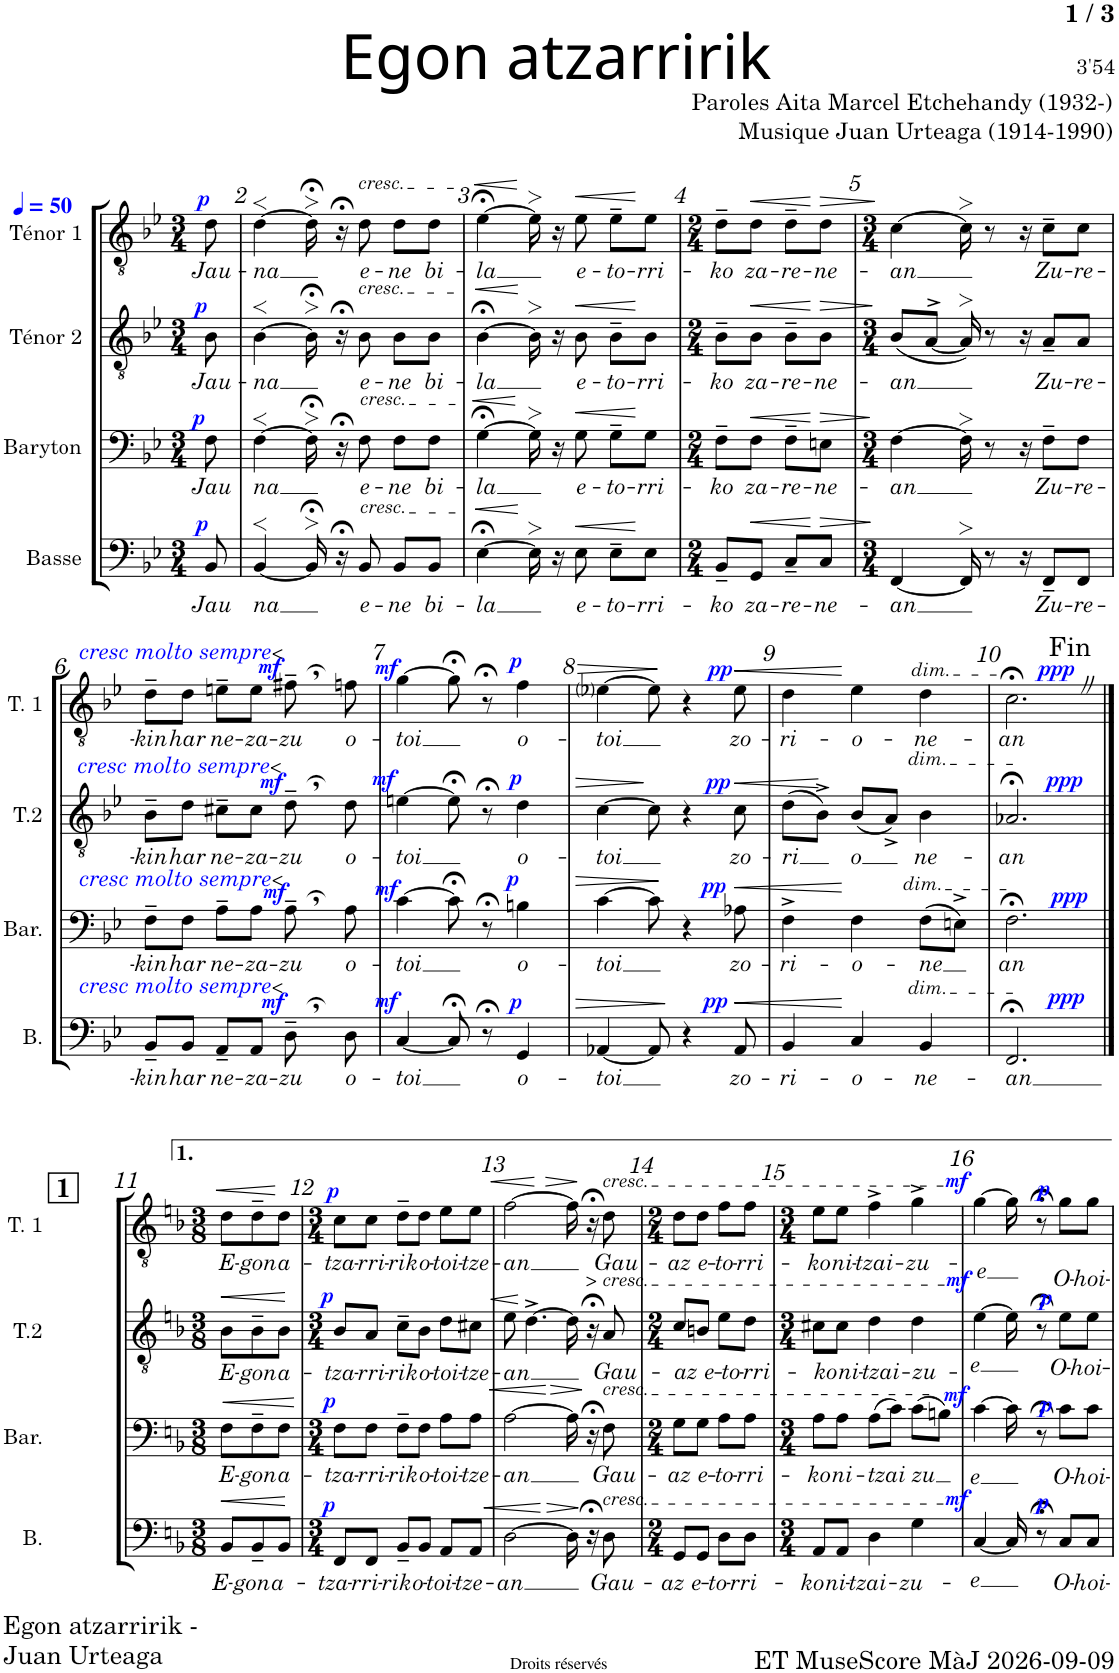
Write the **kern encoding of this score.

**kern	**text	**dynam	**kern	**text	**dynam	**kern	**text	**dynam	**kern	**text	**dynam
*part4	*part4	*part4	*part3	*part3	*part3	*part2	*part2	*part2	*part1	*part1	*part1
*staff4	*staff4	*staff4	*staff3	*staff3	*staff3	*staff2	*staff2	*staff2	*staff1	*staff1	*staff1
*I"Basse	*	*	*I"Baryton	*	*	*I"Ténor 2	*	*	*I"Ténor 1	*	*
*I'B.	*	*	*I'Bar.	*	*	*I'T.2	*	*	*I'T. 1	*	*
*clefF4	*	*	*clefF4	*	*	*clefGv2	*	*	*clefGv2	*	*
*k[b-e-]	*	*	*k[b-e-]	*	*	*k[b-e-]	*	*	*k[b-e-]	*	*
*M3/4	*	*	*M3/4	*	*	*M3/4	*	*	*M3/4	*	*
*MM50	*	*	*MM50	*	*	*MM50	*	*	*MM50	*	*
=1	=1	=1	=1	=1	=1	=1	=1	=1	=1	=1	=1
!	!LO:LY:b	!LO:DY:a	!	!LO:LY:b	!LO:DY:a	!	!LO:LY:b	!LO:DY:a	!	!LO:LY:b	!LO:DY:a
8BB-/	Jau	p	8F\	Jau	p	8B-\	Jau-	p	8d\	Jau-	p
=2	=2	=2	=2	=2	=2	=2	=2	=2	=2	=2	=2
!	!LO:LY:b	!	!	!LO:LY:b	!	!	!LO:LY:b	!	!	!LO:LY:b	!
[4BB->/	na	.	[4F>\	na	.	[4B->\	-na	.	[4d>\	-na	.
16BB-;<>/]	.	.	16F;<>\]	.	.	16B-;<>\]	.	.	16d;<>\]	.	.
16r;<	.	.	16r;<	.	.	16r;<	.	.	16r;<	.	.
!	!	!	!	!	!	!	!	!	!LO:TX:a:i:t=cresc.	!	!
!	!	!	!	!	!	!LO:TX:a:i:t=cresc.	!	!	!	!	!
!	!	!	!LO:TX:a:i:t=cresc.	!	!	!	!	!	!	!	!
!LO:TX:a:i:t=cresc.	!	!	!	!	!	!	!	!	!	!	!
!	!LO:LY:b	!	!	!LO:LY:b	!	!	!LO:LY:b	!	!	!LO:LY:b	!
8BB-/	e-	.	8F\	e-	.	8B-\	e-	.	8d\	e-	.
!	!LO:LY:b	!	!	!LO:LY:b	!	!	!LO:LY:b	!	!	!LO:LY:b	!
8BB-/L	-ne	.	8F\L	-ne	.	8B-\L	-ne	.	8d\L	-ne	.
!	!LO:LY:b	!	!	!LO:LY:b	!	!	!LO:LY:b	!	!	!LO:LY:b	!
8BB-/J	bi-	.	8F\J	bi-	.	8B-\J	bi-	.	8d\J	bi-	.
=3	=3	=3	=3	=3	=3	=3	=3	=3	=3	=3	=3
!	!LO:LY:b	!LO:HP:b	!	!LO:LY:b	!LO:HP:b	!	!LO:LY:b	!LO:HP:b	!	!LO:LY:b	!LO:HP:b
[4E-;<\	-la	<	[4G;<\	-la	<	[4B-;<\	-la	<	[4e-;<\	-la	<
16E->\]	.	[	16G>\]	.	[	16B->\]	.	[	16e->\]	.	[
16r	.	.	16r	.	.	16r	.	.	16r	.	.
!	!LO:LY:b	!LO:HP:b	!	!LO:LY:b	!LO:HP:b	!	!LO:LY:b	!LO:HP:b	!	!LO:LY:b	!LO:HP:b
8E-\	e-	<	8G\	e-	<	8B-\	e-	<	8e-\	e-	<
!	!LO:LY:b	!	!	!LO:LY:b	!	!	!LO:LY:b	!	!	!LO:LY:b	!
8E-~\L	-to-	.	8G~\L	-to-	.	8B-~\L	-to-	.	8e-~\L	-to-	.
!	!LO:LY:b	!	!	!LO:LY:b	!	!	!LO:LY:b	!	!	!LO:LY:b	!
8E-\J	-rri-	[	8G\J	-rri-	[	8B-\J	-rri-	[	8e-\J	-rri-	[
=4	=4	=4	=4	=4	=4	=4	=4	=4	=4	=4	=4
*M2/4	*	*	*M2/4	*	*	*M2/4	*	*	*M2/4	*	*
!	!LO:LY:b	!	!	!LO:LY:b	!	!	!LO:LY:b	!	!	!LO:LY:b	!
8BB-~/L	-ko	.	8F~\L	-ko	.	8B-~\L	-ko	.	8d~\L	-ko	.
!	!LO:LY:b	!LO:HP:b	!	!LO:LY:b	!LO:HP:b	!	!LO:LY:b	!LO:HP:b	!	!LO:LY:b	!LO:HP:b
8GG/J	za-	<	8F\J	za-	<	8B-\J	za-	<	8d\J	za-	<
!	!LO:LY:b	!	!	!LO:LY:b	!	!	!LO:LY:b	!	!	!LO:LY:b	!
8C~/L	-re-	.	8F~\L	-re-	.	8B-~\L	-re-	.	8d~\L	-re-	.
!	!LO:LY:b	!LO:HP:n=1:b	!	!LO:LY:b	!LO:HP:n=1:b	!	!LO:LY:b	!LO:HP:n=1:b	!	!LO:LY:b	!LO:HP:n=1:b
8C/J	-ne-	[ >	8En\J	-ne-	[ >	8B-\J	-ne-	[ >	8d\J	-ne-	[ >
.	.	]	.	.	]	.	.	]	.	.	.
=5	=5	=5	=5	=5	=5	=5	=5	=5	=5	=5	=5
*M3/4	*	*	*M3/4	*	*	*M3/4	*	*	*M3/4	*	*
!	!LO:LY:b	!	!	!LO:LY:b	!	!	!LO:LY:b	!	!	!LO:LY:b	!
[4FF/	-an	.	[4F\	-an	.	(8B-/L	-an	.	[4c\	-an	.
.	.	.	.	.	.	[8A^>/J	.	.	.	.	.
16FF>/]	.	.	16F>\]	.	.	16A>/])	.	.	16c>\]	.	]
8r	.	.	8r	.	.	8r	.	.	8r	.	.
16r	.	.	16r	.	.	16r	.	.	16r	.	.
!	!LO:LY:b	!	!	!LO:LY:b	!	!	!LO:LY:b	!	!	!LO:LY:b	!
8FF~/L	Zu-	.	8F~\L	Zu-	.	8A~/L	Zu-	.	8c~\L	Zu-	.
!	!LO:LY:b	!	!	!LO:LY:b	!	!	!LO:LY:b	!	!	!LO:LY:b	!
8FF/J	-re-	.	8F\J	-re-	.	8A/J	-re-	.	8c\J	-re-	.
!!LO:LB:g=z
=6	=6	=6	=6	=6	=6	=6	=6	=6	=6	=6	=6
*clefF4	*	*	*	*	*	*	*	*	*	*	*
!	!	!	!	!	!	!	!	!	!LO:TX:a:i:color=#0000FF:t=cresc molto sempre	!	!
!	!	!	!	!	!	!LO:TX:a:i:color=#0000FF:t=cresc molto sempre	!	!	!	!	!
!	!	!	!LO:TX:a:i:color=#0000FF:t=cresc molto sempre	!	!	!	!	!	!	!	!
!LO:TX:a:i:color=#0000FF:t=cresc molto sempre	!	!	!	!	!	!	!	!	!	!	!
!	!LO:LY:b	!LO:HP:b	!	!LO:LY:b	!LO:HP:b	!	!LO:LY:b	!LO:HP:b	!	!LO:LY:b	!LO:HP:b
8BB-~/L	-kin	<	8F~\L	-kin	<	8B-~\L	-kin	<	8d~\L	-kin	<
!	!LO:LY:b	!	!	!LO:LY:b	!	!	!LO:LY:b	!	!	!LO:LY:b	!
8BB-/J	har	.	8F\J	har	.	8d\J	har	.	8d\J	har	.
!	!LO:LY:b	!	!	!LO:LY:b	!	!	!LO:LY:b	!	!	!LO:LY:b	!
8AA~/L	ne-	[	8A~\L	ne-	[	8c#X~\L	ne-	[	8en~\L	ne-	[
!	!LO:LY:b	!	!	!LO:LY:b	!	!	!LO:LY:b	!	!	!LO:LY:b	!
8AA/J	-za-	.	8A\J	-za-	.	8c#\J	-za-	.	8e\J	-za-	.
!	!LO:LY:b	!LO:DY:a	!	!LO:LY:b	!LO:DY:a	!	!LO:LY:b	!LO:DY:a	!	!LO:LY:b	!LO:DY:a
8D~,\	-zu	mf	8A~,\	-zu	mf	8d~,\	-zu	mf	8f#X~,\	-zu	mf
!	!LO:LY:b	!	!	!LO:LY:b	!	!	!LO:LY:b	!	!	!LO:LY:b	!
8D\	o-	.	8A\	o-	.	8d\	o-	.	8fn\	o-	.
=7	=7	=7	=7	=7	=7	=7	=7	=7	=7	=7	=7
!	!LO:LY:b	!LO:DY:a	!	!LO:LY:b	!LO:DY:a	!	!LO:LY:b	!LO:DY:a	!	!LO:LY:b	!LO:DY:a
[4C/	-toi	mf	[4c\	-toi	mf	[4en\	-toi	mf	[4g\	-toi	mf
8C;</]	.	.	8c;<\]	.	.	8e;<\]	.	.	8g;<\]	.	.
8r;<	.	.	8r;<	.	.	8r;<	.	.	8r;<	.	.
!	!LO:LY:b	!LO:DY:a	!	!LO:LY:b	!LO:DY:a	!	!LO:LY:b	!LO:DY:a	!	!LO:LY:b	!LO:DY:a
4GG/	o-	p	4Bn\	o-	p	4d\	o-	p	4f\	o-	p
=8	=8	=8	=8	=8	=8	=8	=8	=8	=8	=8	=8
!	!LO:LY:b	!LO:HP:b	!	!LO:LY:b	!LO:HP:b	!	!LO:LY:b	!LO:HP:b	!	!LO:LY:b	!LO:HP:b
[4AA-X/	-toi	>	[4c\	-toi	>	[4c\	-toi	>	[4e-i\	-toi	>
8AA-/]	.	.	8c\]	.	.	8c\]	.	]	8e-\]	.	.
4r	.	]	4r	.	]	4r	.	.	4r	.	]
!	!LO:LY:b	!LO:HP:b	!	!LO:LY:b	!LO:HP:b	!	!LO:LY:b	!LO:HP:b	!	!LO:LY:b	!LO:HP:b
!	!	!LO:DY:n=1:a	!	!	!LO:DY:n=1:a	!	!	!LO:DY:n=1:a	!	!	!LO:DY:n=1:a
8AA-/	zo-	< pp	8A-X\	zo-	< pp	8c\	zo-	< pp	8e-\	zo-	< pp
=9	=9	=9	=9	=9	=9	=9	=9	=9	=9	=9	=9
!	!LO:LY:b	!	!	!LO:LY:b	!	!	!LO:LY:b	!	!	!LO:LY:b	!
4BB-/	-ri-	.	4F^\	-ri-	.	(8d\L	-ri	.	4d\	-ri-	.
.	.	.	.	.	.	8B-^\J)	.	.	.	.	.
!	!LO:LY:b	!	!	!LO:LY:b	!	!	!LO:LY:b	!	!	!LO:LY:b	!
4C/	-o-	[	4F\	-o-	[	(8B-/L	o	[	4e-\	-o-	[
.	.	.	.	.	.	8A^/J)	.	.	.	.	.
!	!	!	!	!	!	!	!	!	!LO:TX:a:i:t=dim.	!	!
!	!	!	!	!	!	!LO:TX:a:i:t=dim.	!	!	!	!	!
!	!	!	!LO:TX:a:i:t=dim.	!	!	!	!	!	!	!	!
!LO:TX:a:i:t=dim.	!	!	!	!	!	!	!	!	!	!	!
!	!LO:LY:b	!	!	!LO:LY:b	!	!	!LO:LY:b	!	!	!LO:LY:b	!
4BB-/	-ne-	.	(8F\L	-ne	.	4B-\	ne-	.	4d\	-ne-	.
.	.	.	8En^\J)	.	.	.	.	.	.	.	.
=10	=10	=10	=10	=10	=10	=10	=10	=10	=10	=10	=10
!	!LO:LY:b	!LO:DY:a	!	!LO:LY:b	!LO:DY:a	!	!LO:LY:b	!LO:DY:a	!	!LO:LY:b	!LO:DY:a
2.FF;</	-an	ppp	2.F;<\	an	ppp	2.A-X;</	-an	ppp	2.c;<Z\	-an	ppp
!	!	!	!	!	!	!	!	!	!LO:TX:a:t=<font size="14"/>Fin	!	!
!!LO:LB:g=z
==11	==11	==11	==11	==11	==11	==11	==11	==11	==11	==11	==11
!!LO:REH:place=s1:a:B:cj:fs=14:t=1
*k[b-]	*	*	*k[b-]	*	*	*k[b-]	*	*	*k[b-]	*	*
*M3/8	*	*	*M3/8	*	*	*M3/8	*	*	*M3/8	*	*
!	!LO:LY:b	!LO:HP:b	!	!LO:LY:b	!LO:HP:b	!	!LO:LY:b	!LO:HP:b	!	!LO:LY:b	!LO:HP:b
8BB-/L	E-	<	8F\L	E-	<	8B-\L	E-	<	8d\L	E-	<
!	!LO:LY:b	!	!	!LO:LY:b	!	!	!LO:LY:b	!	!	!LO:LY:b	!
8BB-~/	-gon	.	8F~\	-gon	.	8B-~\	-gon	.	8d~\	-gon	.
!	!LO:LY:b	!	!	!LO:LY:b	!	!	!LO:LY:b	!	!	!LO:LY:b	!
8BB-/J	a-	.	8F\J	a-	.	8B-\J	a-	.	8d\J	a-	.
.	.	.	.	.	[	.	.	.	.	.	.
=12	=12	=12	=12	=12	=12	=12	=12	=12	=12	=12	=12
*M3/4	*	*	*M3/4	*	*	*M3/4	*	*	*M3/4	*	*
!	!LO:LY:b	!LO:DY:a	!	!LO:LY:b	!LO:DY:a	!	!LO:LY:b	!LO:DY:a	!	!LO:LY:b	!LO:DY:a
8FF/L	-tza-	p	8F\L	-tza-	p	8B-/L	-tza-	p	8c\L	-tza-	p
!	!LO:LY:b	!	!	!LO:LY:b	!	!	!LO:LY:b	!	!	!LO:LY:b	!
8FF/J	-rri-	[	8F\J	-rri-	.	8A/J	-rri-	[	8c\J	-rri-	[
!	!LO:LY:b	!	!	!LO:LY:b	!	!	!LO:LY:b	!	!	!LO:LY:b	!
8BB-~/L	-rik	.	8F~\L	-rik	.	8c~\L	-rik	.	8d~\L	-rik	.
!	!LO:LY:b	!	!	!LO:LY:b	!	!	!LO:LY:b	!	!	!LO:LY:b	!
8BB-/J	o-	.	8F\J	o-	.	8B-\J	o-	.	8d\J	o-	.
!	!LO:LY:b	!	!	!LO:LY:b	!	!	!LO:LY:b	!	!	!LO:LY:b	!
8AA/L	-toi-	.	8A\L	-toi-	.	8d\L	-toi-	.	8e\L	-toi-	.
!	!LO:LY:b	!LO:HP:b	!	!LO:LY:b	!LO:HP:b	!	!LO:LY:b	!LO:HP:b	!	!LO:LY:b	!LO:HP:b
8AA/J	-tze-	<	8A\J	-tze-	<	8c#X\J	-tze-	<	8e\J	-tze-	<
=13	=13	=13	=13	=13	=13	=13	=13	=13	=13	=13	=13
!	!LO:LY:b	!	!	!LO:LY:b	!	!	!LO:LY:b	!	!	!LO:LY:b	!
[2D\	-an	.	[2A\	-an	.	8e\	-an	.	[2f\	-an	.
.	.	.	.	.	.	[4.d^\	.	[	.	.	.
!	!	!LO:HP:n=1:b	!	!	!LO:HP:n=1:b	!	!	!	!	!	!LO:HP:n=1:b
16D\]	.	[ >	16A\]	.	[ >	16d\]	.	.	16f\]	.	[ >
!	!	!	!	!	!	!	!	!LO:HP:b	!	!	!
16r;<	.	]	16r;<	.	]	16r;<	.	>	16r;<	.	]
!	!	!	!	!	!	!	!	!	!LO:TX:a:i:t=cresc.	!	!
!	!	!	!	!	!	!LO:TX:a:i:t=cresc.	!	!	!	!	!
!	!	!	!LO:TX:a:i:t=cresc.	!	!	!	!	!	!	!	!
!LO:TX:a:i:t=cresc.	!	!	!	!	!	!	!	!	!	!	!
!	!LO:LY:b	!	!	!LO:LY:b	!	!	!LO:LY:b	!	!	!LO:LY:b	!
8D\	Gau-	.	8F\	Gau-	.	8A/	Gau-	]	8d\	Gau-	.
=14	=14	=14	=14	=14	=14	=14	=14	=14	=14	=14	=14
*M2/4	*	*	*M2/4	*	*	*M2/4	*	*	*M2/4	*	*
!	!LO:LY:b	!	!	!LO:LY:b	!	!	!LO:LY:b	!	!	!LO:LY:b	!
8GG/L	-az	.	8G\L	-az	.	8c/L	-az	.	8d\L	-az	.
!	!LO:LY:b	!	!	!LO:LY:b	!	!	!LO:LY:b	!	!	!LO:LY:b	!
8GG/J	e-	.	8G\J	e-	.	8Bn/J	e-	.	8d\J	e-	.
!	!LO:LY:b	!	!	!LO:LY:b	!	!	!LO:LY:b	!	!	!LO:LY:b	!
8D\L	-to-	.	8A\L	-to-	.	8e\L	-to-	.	8f\L	-to-	.
!	!LO:LY:b	!	!	!LO:LY:b	!	!	!LO:LY:b	!	!	!LO:LY:b	!
8D\J	-rri-	.	8A\J	-rri-	.	8d\J	-rri-	.	8f\J	-rri-	.
=15	=15	=15	=15	=15	=15	=15	=15	=15	=15	=15	=15
*M3/4	*	*	*M3/4	*	*	*M3/4	*	*	*M3/4	*	*
!	!LO:LY:b	!	!	!LO:LY:b	!	!	!LO:LY:b	!	!	!LO:LY:b	!
8AA/L	-ko	.	8A\L	-ko	.	8c#X\L	-ko	.	8e\L	-ko	.
!	!LO:LY:b	!	!	!LO:LY:b	!	!	!LO:LY:b	!	!	!LO:LY:b	!
8AA/J	ni-	.	8A\J	ni-	.	8c#\J	ni-	.	8e\J	ni-	.
!	!LO:LY:b	!	!	!LO:LY:b	!	!	!LO:LY:b	!	!	!LO:LY:b	!
4D\	-tzai-	.	(8A\L	-tzai	.	4d\	-tzai-	.	4f^\	-tzai-	.
.	.	.	8c\J)	.	.	.	.	.	.	.	.
!	!LO:LY:b	!	!	!LO:LY:b	!	!	!LO:LY:b	!	!	!LO:LY:b	!
4G\	-zu-	.	(8c\L	zu	.	4d\	-zu-	.	4g^\	-zu-	.
.	.	.	8Bn\J)	.	.	.	.	.	.	.	.
=16	=16	=16	=16	=16	=16	=16	=16	=16	=16	=16	=16
!	!LO:LY:b	!LO:DY:a	!	!LO:LY:b	!LO:DY:a	!	!LO:LY:b	!LO:DY:a	!	!LO:LY:b	!LO:DY:a
[4C/	e	mf	[4c\	e	mf	[4e\	-e	mf	[4g\	-e	mf
16C/]	.	.	16c\]	.	.	16e\]	.	.	16g\]	.	.
8r;<	.	.	8r;<	.	.	8r;<	.	.	8r;<	.	.
!	!LO:LY:b	!LO:DY:a	!	!LO:LY:b	!LO:DY:a	!	!LO:LY:b	!LO:DY:a	!	!LO:LY:b	!LO:DY:a
8C/L	O-	p	8c\L	O-	p	8e\L	O-	p	8g\L	O-	p
!	!LO:LY:b	!	!	!LO:LY:b	!	!	!LO:LY:b	!	!	!LO:LY:b	!
8C/J	-hoi-	.	8c\J	-hoi-	.	8e\J	-hoi-	.	8g\J	-hoi-	.
=	=	=	=	=	=	=	=	=	=	=	=
*-	*-	*-	*-	*-	*-	*-	*-	*-	*-	*-	*-
